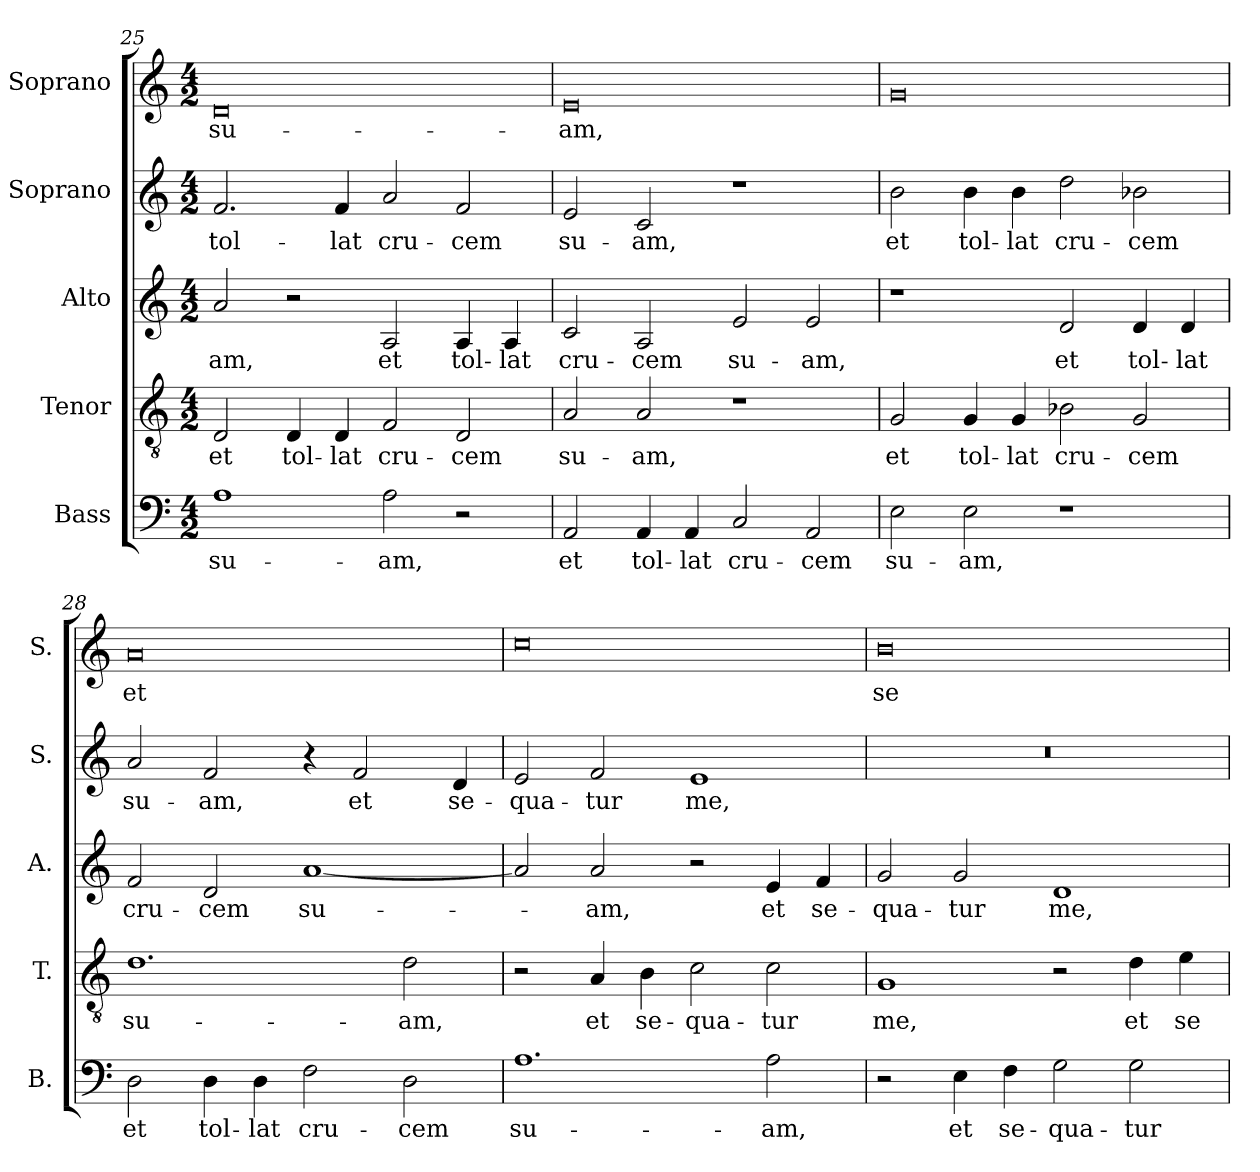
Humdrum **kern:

**kern	**text	**kern	**text	**kern	**text	**kern	**text	**kern	**text
*part5	*part5	*part4	*part4	*part3	*part3	*part2	*part2	*part1	*part1
*staff5	*staff5	*staff4	*staff4	*staff3	*staff3	*staff2	*staff2	*staff1	*staff1
*I"Bass	*	*I"Tenor	*	*I"Alto	*	*I"Soprano	*	*I"Soprano	*
*I'B.	*	*I'T.	*	*I'A.	*	*I'S.	*	*I'S.	*
!!LO:LB:g=z
*clefF4	*	*clefGv2	*	*clefG2	*	*clefG2	*	*clefG2	*
*	*	*ITrd7c12	*	*	*	*	*	*	*
*k[]	*	*k[]	*	*k[]	*	*k[]	*	*k[]	*
*C:	*	*C:	*	*C:	*	*C:	*	*C:	*
*M4/2	*	*M4/2	*	*M4/2	*	*M4/2	*	*M4/2	*
=25	=25	=25	=25	=25	=25	=25	=25	=25	=25
!	!LO:LY:b:color=#000000	!	!	!	!	!	!	!	!
!	!	!	!LO:LY:b:color=#000000	!	!	!	!	!	!
!	!	!	!	!	!LO:LY:b:color=#000000	!	!	!	!
!	!	!	!	!	!	!	!LO:LY:b:color=#000000	!	!
!	!	!	!	!	!	!	!	!	!LO:LY:b:color=#000000
1Ai	su-	2DDi/	et	2ai/	-am,	2.fi/	tol-	0di	su-
!	!	!	!LO:LY:b:color=#000000	!	!	!	!	!	!
.	.	4DDi/	tol-	2r	.	.	.	.	.
!	!	!	!LO:LY:b:color=#000000	!	!	!	!	!	!
!	!	!	!	!	!	!	!LO:LY:b:color=#000000	!	!
.	.	4DDi/	-lat	.	.	4fi/	-lat	.	.
!	!LO:LY:b:color=#000000	!	!	!	!	!	!	!	!
!	!	!	!LO:LY:b:color=#000000	!	!	!	!	!	!
!	!	!	!	!	!LO:LY:b:color=#000000	!	!	!	!
!	!	!	!	!	!	!	!LO:LY:b:color=#000000	!	!
2Ai\	-am,	2FFi/	cru-	2Ai/	et	2ai/	cru-	.	.
!	!	!	!LO:LY:b:color=#000000	!	!	!	!	!	!
!	!	!	!	!	!LO:LY:b:color=#000000	!	!	!	!
!	!	!	!	!	!	!	!LO:LY:b:color=#000000	!	!
2r	.	2DDi/	-cem	4Ai/	tol-	2fi/	-cem	.	.
!	!	!	!	!	!LO:LY:b:color=#000000	!	!	!	!
.	.	.	.	4Ai/	-lat	.	.	.	.
=26	=26	=26	=26	=26	=26	=26	=26	=26	=26
!	!LO:LY:b:color=#000000	!	!	!	!	!	!	!	!
!	!	!	!LO:LY:b:color=#000000	!	!	!	!	!	!
!	!	!	!	!	!LO:LY:b:color=#000000	!	!	!	!
!	!	!	!	!	!	!	!LO:LY:b:color=#000000	!	!
!	!	!	!	!	!	!	!	!	!LO:LY:b:color=#000000
2AAi/	et	2AAi/	su-	2ci/	cru-	2ei/	su-	0ei	-am,
!	!LO:LY:b:color=#000000	!	!	!	!	!	!	!	!
!	!	!	!LO:LY:b:color=#000000	!	!	!	!	!	!
!	!	!	!	!	!LO:LY:b:color=#000000	!	!	!	!
!	!	!	!	!	!	!	!LO:LY:b:color=#000000	!	!
4AAi/	tol-	2AAi/	-am,	2Ai/	-cem	2ci/	-am,	.	.
!	!LO:LY:b:color=#000000	!	!	!	!	!	!	!	!
4AAi/	-lat	.	.	.	.	.	.	.	.
!	!LO:LY:b:color=#000000	!	!	!	!	!	!	!	!
!	!	!	!	!	!LO:LY:b:color=#000000	!	!	!	!
2Ci/	cru-	1r	.	2ei/	su-	1r	.	.	.
!	!LO:LY:b:color=#000000	!	!	!	!	!	!	!	!
!	!	!	!	!	!LO:LY:b:color=#000000	!	!	!	!
2AAi/	-cem	.	.	2ei/	-am,	.	.	.	.
=27	=27	=27	=27	=27	=27	=27	=27	=27	=27
!	!LO:LY:b:color=#000000	!	!	!	!	!	!	!	!
!	!	!	!LO:LY:b:color=#000000	!	!	!	!	!	!
!	!	!	!	!	!	!	!LO:LY:b:color=#000000	!	!
2Ei\	su-	2GGi/	et	1r	.	2bi\	et	0gi	.
!	!LO:LY:b:color=#000000	!	!	!	!	!	!	!	!
!	!	!	!LO:LY:b:color=#000000	!	!	!	!	!	!
!	!	!	!	!	!	!	!LO:LY:b:color=#000000	!	!
2Ei\	-am,	4GGi/	tol-	.	.	4bi\	tol-	.	.
!	!	!	!LO:LY:b:color=#000000	!	!	!	!	!	!
!	!	!	!	!	!	!	!LO:LY:b:color=#000000	!	!
.	.	4GGi/	-lat	.	.	4bi\	-lat	.	.
!	!	!	!LO:LY:b:color=#000000	!	!	!	!	!	!
!	!	!	!	!	!LO:LY:b:color=#000000	!	!	!	!
!	!	!	!	!	!	!	!LO:LY:b:color=#000000	!	!
1r	.	2BB-Xi\	cru-	2di/	et	2ddi\	cru-	.	.
!	!	!	!LO:LY:b:color=#000000	!	!	!	!	!	!
!	!	!	!	!	!LO:LY:b:color=#000000	!	!	!	!
!	!	!	!	!	!	!	!LO:LY:b:color=#000000	!	!
.	.	2GGi/	-cem	4di/	tol-	2b-Xi\	-cem	.	.
!	!	!	!	!	!LO:LY:b:color=#000000	!	!	!	!
.	.	.	.	4di/	-lat	.	.	.	.
=28	=28	=28	=28	=28	=28	=28	=28	=28	=28
!	!LO:LY:b:color=#000000	!	!	!	!	!	!	!	!
!	!	!	!LO:LY:b:color=#000000	!	!	!	!	!	!
!	!	!	!	!	!LO:LY:b:color=#000000	!	!	!	!
!	!	!	!	!	!	!	!LO:LY:b:color=#000000	!	!
!	!	!	!	!	!	!	!	!	!LO:LY:b:color=#000000
2Di\	et	1.Di	su-	2fi/	cru-	2ai/	su-	0ai	et
!	!LO:LY:b:color=#000000	!	!	!	!	!	!	!	!
!	!	!	!	!	!LO:LY:b:color=#000000	!	!	!	!
!	!	!	!	!	!	!	!LO:LY:b:color=#000000	!	!
4Di\	tol-	.	.	2di/	-cem	2fi/	-am,	.	.
!	!LO:LY:b:color=#000000	!	!	!	!	!	!	!	!
4Di\	-lat	.	.	.	.	.	.	.	.
!	!LO:LY:b:color=#000000	!	!	!	!	!	!	!	!
!	!	!	!	!	!LO:LY:b:color=#000000	!	!	!	!
2Fi\	cru-	.	.	[1ai	su-	4r	.	.	.
!	!	!	!	!	!	!	!LO:LY:b:color=#000000	!	!
.	.	.	.	.	.	2fi/	et	.	.
!	!LO:LY:b:color=#000000	!	!	!	!	!	!	!	!
!	!	!	!LO:LY:b:color=#000000	!	!	!	!	!	!
2Di\	-cem	2Di\	-am,	.	.	.	.	.	.
!	!	!	!	!	!	!	!LO:LY:b:color=#000000	!	!
.	.	.	.	.	.	4di/	se-	.	.
!!LO:PB:g=z
=29	=29	=29	=29	=29	=29	=29	=29	=29	=29
!	!LO:LY:b:color=#000000	!	!	!	!	!	!	!	!
!	!	!	!	!	!	!	!LO:LY:b:color=#000000	!	!
1.Ai	su-	2r	.	2ai/]	.	2ei/	-qua-	0cci	.
!	!	!	!LO:LY:b:color=#000000	!	!	!	!	!	!
!	!	!	!	!	!LO:LY:b:color=#000000	!	!	!	!
!	!	!	!	!	!	!	!LO:LY:b:color=#000000	!	!
.	.	4AAi/	et	2ai/	-am,	2fi/	-tur	.	.
!	!	!	!LO:LY:b:color=#000000	!	!	!	!	!	!
.	.	4BBi\	se-	.	.	.	.	.	.
!	!	!	!LO:LY:b:color=#000000	!	!	!	!	!	!
!	!	!	!	!	!	!	!LO:LY:b:color=#000000	!	!
.	.	2Ci\	-qua-	2r	.	1ei	me,	.	.
!	!LO:LY:b:color=#000000	!	!	!	!	!	!	!	!
!	!	!	!LO:LY:b:color=#000000	!	!	!	!	!	!
!	!	!	!	!	!LO:LY:b:color=#000000	!	!	!	!
2Ai\	-am,	2Ci\	-tur	4ei/	et	.	.	.	.
!	!	!	!	!	!LO:LY:b:color=#000000	!	!	!	!
.	.	.	.	4fi/	se-	.	.	.	.
=30	=30	=30	=30	=30	=30	=30	=30	=30	=30
!	!	!	!LO:LY:b:color=#000000	!	!	!	!	!	!
!	!	!	!	!	!LO:LY:b:color=#000000	!LO:N:vis=1	!	!	!
!	!	!	!	!	!	!	!	!	!LO:LY:b:color=#000000
2r	.	1GGi	me,	2gi/	-qua-	0r	.	0bi	se-
!	!LO:LY:b:color=#000000	!	!	!	!	!	!	!	!
!	!	!	!	!	!LO:LY:b:color=#000000	!	!	!	!
4Ei\	et	.	.	2gi/	-tur	.	.	.	.
!	!LO:LY:b:color=#000000	!	!	!	!	!	!	!	!
4Fi\	se-	.	.	.	.	.	.	.	.
!	!LO:LY:b:color=#000000	!	!	!	!	!	!	!	!
!	!	!	!	!	!LO:LY:b:color=#000000	!	!	!	!
2Gi\	-qua-	2r	.	1di	me,	.	.	.	.
!	!LO:LY:b:color=#000000	!	!	!	!	!	!	!	!
!	!	!	!LO:LY:b:color=#000000	!	!	!	!	!	!
2Gi\	-tur	4Di\	et	.	.	.	.	.	.
!	!	!	!LO:LY:b:color=#000000	!	!	!	!	!	!
.	.	4Ei\	se-	.	.	.	.	.	.
=	=	=	=	=	=	=	=	=	=
*-	*-	*-	*-	*-	*-	*-	*-	*-	*-
